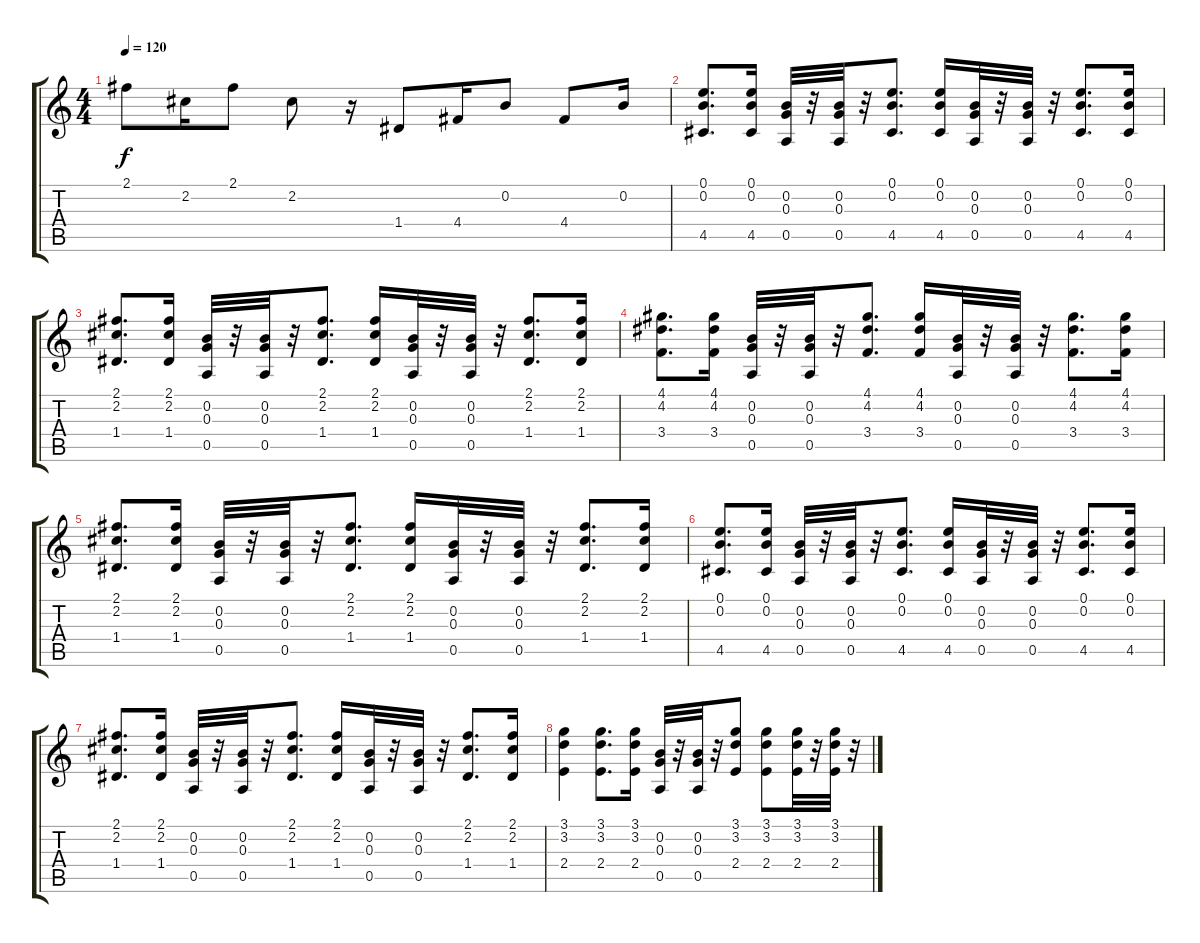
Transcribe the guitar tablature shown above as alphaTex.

\track "" {instrument acousticguitarsteel}
\staff {score tabs}
\tuning (E4 B3 G3 D3 A2 E2) {hide}
\ts (4 4)
\tempo 120
\clef g2
\ks c
2.1{t}.8{dy f} 2.2.16 2.1.8 2.2.8 r.16 1.4.8 4.4.16 0.2.8 4.4.8 0.2.16 |
(0.1 0.2 4.5).8{d} (0.1 0.2 4.5).16 (0.2 0.3 0.5).32 r.32 (0.2 0.3 0.5).32 r.32 (0.1 0.2 4.5).8{d} (0.1 0.2 4.5).16 (0.2 0.3 0.5).32 r.32 (0.2 0.3 0.5).32 r.32 (0.1 0.2 4.5).8{d} (0.1 0.2 4.5).16 |
(2.1 2.2 1.4).8{d} (2.1 2.2 1.4).16 (0.2 0.3 0.5).32 r.32 (0.2 0.3 0.5).32 r.32 (2.1 2.2 1.4).8{d} (2.1 2.2 1.4).16 (0.2 0.3 0.5).32 r.32 (0.2 0.3 0.5).32 r.32 (2.1 2.2 1.4).8{d} (2.1 2.2 1.4).16 |
(4.1 4.2 3.4).8{d} (4.1 4.2 3.4).16 (0.2 0.3 0.5).32 r.32 (0.2 0.3 0.5).32 r.32 (4.1 4.2 3.4).8{d} (4.1 4.2 3.4).16 (0.2 0.3 0.5).32 r.32 (0.2 0.3 0.5).32 r.32 (4.1 4.2 3.4).8{d} (4.1 4.2 3.4).16 |
(2.1 2.2 1.4).8{d} (2.1 2.2 1.4).16 (0.2 0.3 0.5).32 r.32 (0.2 0.3 0.5).32 r.32 (2.1 2.2 1.4).8{d} (2.1 2.2 1.4).16 (0.2 0.3 0.5).32 r.32 (0.2 0.3 0.5).32 r.32 (2.1 2.2 1.4).8{d} (2.1 2.2 1.4).16 |
(0.1 0.2 4.5).8{d} (0.1 0.2 4.5).16 (0.2 0.3 0.5).32 r.32 (0.2 0.3 0.5).32 r.32 (0.1 0.2 4.5).8{d} (0.1 0.2 4.5).16 (0.2 0.3 0.5).32 r.32 (0.2 0.3 0.5).32 r.32 (0.1 0.2 4.5).8{d} (0.1 0.2 4.5).16 |
(2.1 2.2 1.4).8{d} (2.1 2.2 1.4).16 (0.2 0.3 0.5).32 r.32 (0.2 0.3 0.5).32 r.32 (2.1 2.2 1.4).8{d} (2.1 2.2 1.4).16 (0.2 0.3 0.5).32 r.32 (0.2 0.3 0.5).32 r.32 (2.1 2.2 1.4).8{d} (2.1 2.2 1.4).16 |
(3.1 3.2 2.4).4 (3.1 3.2 2.4).8{d} (3.1 3.2 2.4).16 (0.2 0.3 0.5).32 r.32 (0.2 0.3 0.5).32 r.32 (3.1 3.2 2.4).8 (3.1 3.2 2.4).8 (3.1 3.2 2.4).32 r.32 (3.1 3.2 2.4).32 r.32
